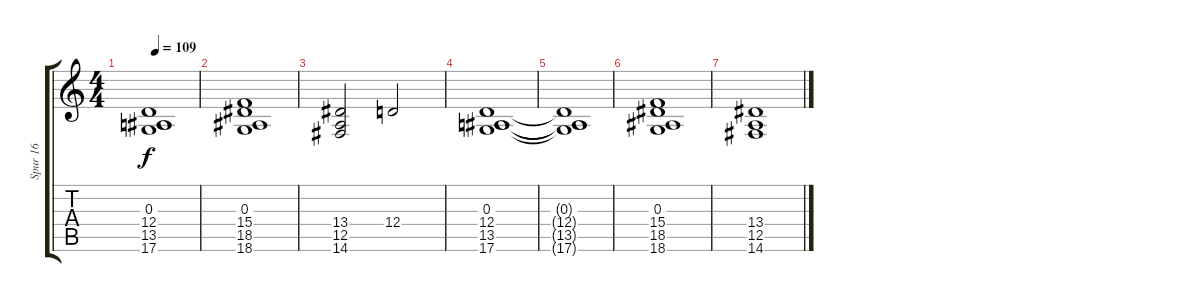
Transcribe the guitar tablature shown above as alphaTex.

\track ("Spur 16" "Spur 16") {instrument fx7echoes}
\staff {score tabs}
\tuning (E4 B3 G3 D3 A2 E2) {hide}
\ts (4 4)
\tempo 109
\clef g2
\ks c
(0.3{t} 12.4{t} 13.5{t} 17.6{t}).1{dy f} |
(0.3 15.4 18.5 18.6).1 |
(13.4 12.5 14.6).2 12.4.2 |
(0.3 12.4 13.5 17.6).1 |
(0.3{t} 12.4{t} 13.5{t} 17.6{t}).1 |
(0.3 15.4 18.5 18.6).1 |
(13.4 12.5 14.6).1
